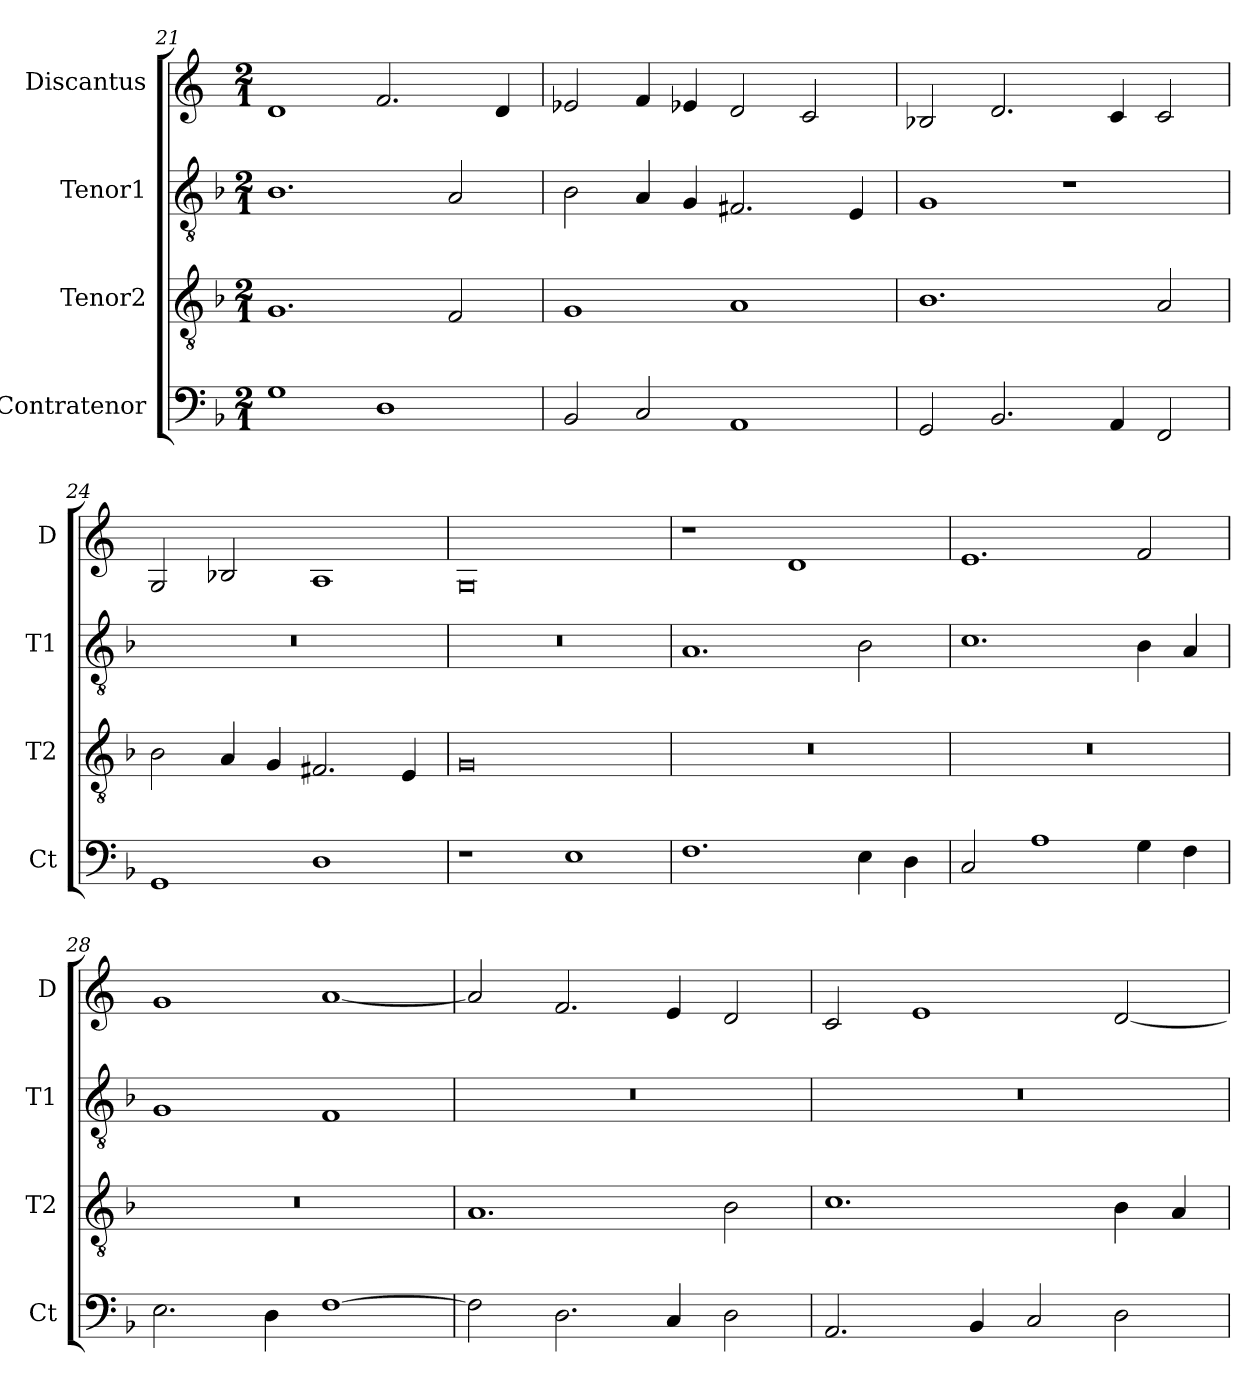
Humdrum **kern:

**kern	**kern	**kern	**kern
*part4	*part3	*part2	*part1
*staff4	*staff3	*staff2	*staff1
*I"Contratenor	*I"Tenor2	*I"Tenor1	*I"Discantus
*I'Ct	*I'T2	*I'T1	*I'D
*clefF4	*clefGv2	*clefGv2	*clefG2
*k[b-]	*k[b-]	*k[b-]	*k[]
*M2/1	*M2/1	*M2/1	*M2/1
=21	=21	=21	=21
1G	1.G	1.B-	1d
1D	.	.	2.f
.	2F	2A	.
.	.	.	4d
=22	=22	=22	=22
2BB-	1G	2B-	2e-X
2C	.	4A	4f
.	.	4G	4e-X
1AA	1A	2.F#X	2d
.	.	.	2c
.	.	4E	.
=23	=23	=23	=23
2GG	1.B-	1G	2B-X
2.BB-	.	.	2.d
.	.	1r	.
4AA	.	.	4c
2FF	2A	.	2c
=24	=24	=24	=24
1GG	2B-	0r	2G
.	4A	.	2B-X
.	4G	.	.
1D	2.F#X	.	1A
.	4E	.	.
=25	=25	=25	=25
1r	0G	0r	0G
1E	.	.	.
=26	=26	=26	=26
1.F	0r	1.A	1r
.	.	.	1d
4E	.	2B-	.
4D	.	.	.
=27	=27	=27	=27
2C	0r	1.c	1.e
1A	.	.	.
4G	.	4B-	2f
4F	.	4A	.
=28	=28	=28	=28
2.E	0r	1G	1g
4D	.	.	.
[1F	.	1F	[1a
=29	=29	=29	=29
2F]	1.A	0r	2a]
2.D	.	.	2.f
4C	.	.	4e
2D	2B-	.	2d
=30	=30	=30	=30
2.AA	1.c	0r	2c
.	.	.	1e
4BB-	.	.	.
2C	.	.	.
2D	4B-	.	[2d
.	4A	.	.
=	=	=	=
*-	*-	*-	*-
